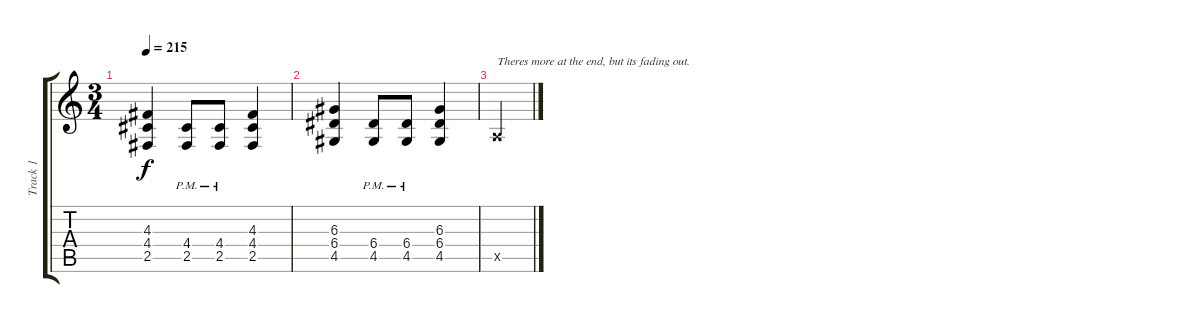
\track ("Track 1" "Track 1") {instrument distortionguitar}
\staff {score tabs}
\tuning (B3 Gb3 D3 A2 E2 B1) {hide}
\ts (3 4)
\tempo 215
\clef g2
\ks c
(4.3 4.4 2.5).4{dy f} (4.4{pm} 2.5{pm}).8 (4.4{pm} 2.5{pm}).8 (4.3 4.4 2.5).4 |
(6.3 6.4 4.5).4 (6.4{pm} 4.5{pm}).8 (6.4{pm} 4.5{pm}).8 (6.3 6.4 4.5).4 |
5.5{x}.4{txt "Theres more at the end, but its fading out."}
